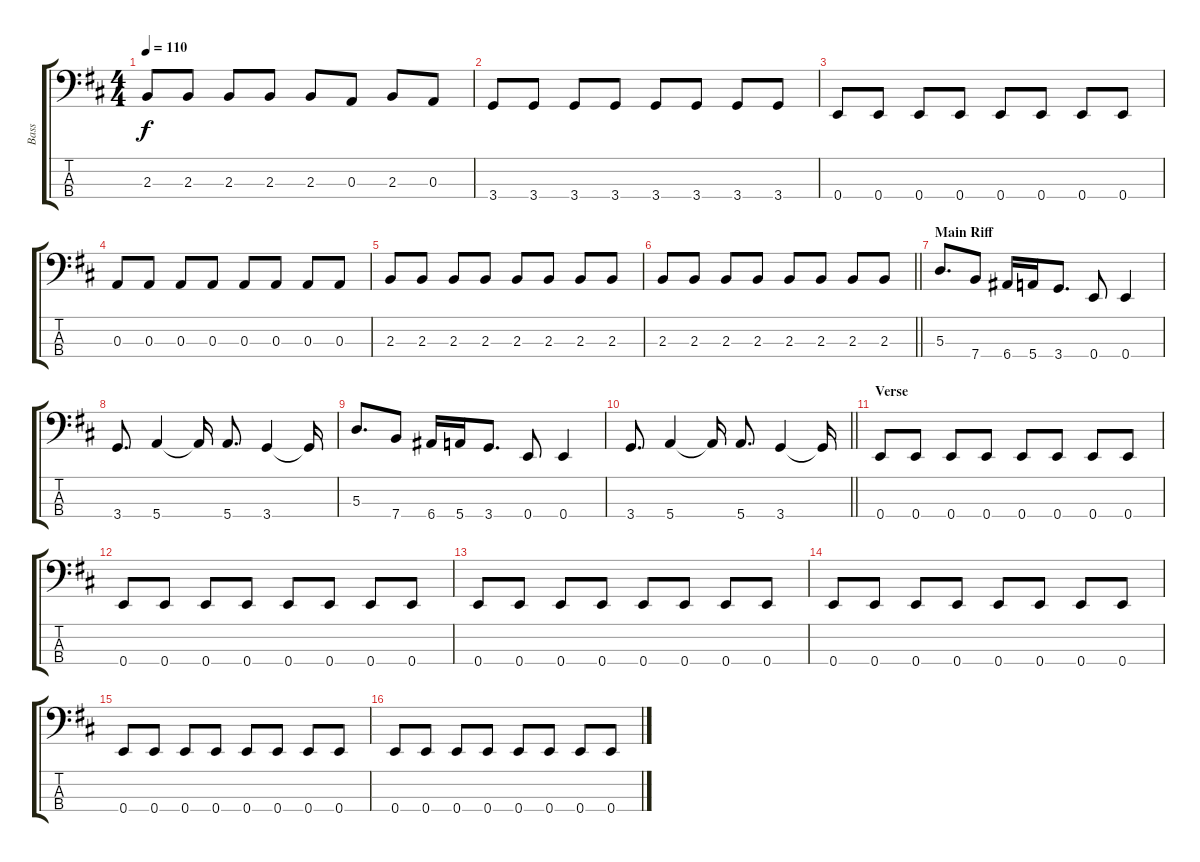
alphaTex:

\track ("Bass" "Bass") {instrument electricbassfinger}
\staff {score tabs}
\tuning (G2 D2 A1 E1) {hide}
\ts (4 4)
\tempo 110
\clef f4
\ks d
2.3.8{dy f} 2.3.8 2.3.8 2.3.8 2.3.8 0.3.8 2.3.8 0.3.8 |
3.4.8 3.4.8 3.4.8 3.4.8 3.4.8 3.4.8 3.4.8 3.4.8 |
0.4.8 0.4.8 0.4.8 0.4.8 0.4.8 0.4.8 0.4.8 0.4.8 |
0.3.8 0.3.8 0.3.8 0.3.8 0.3.8 0.3.8 0.3.8 0.3.8 |
2.3.8 2.3.8 2.3.8 2.3.8 2.3.8 2.3.8 2.3.8 2.3.8 |
\barLineRight lightlight
2.3.8 2.3.8 2.3.8 2.3.8 2.3.8 2.3.8 2.3.8 2.3.8 |
\section ("" "Main Riff")
5.3.8{d} 7.4.8 6.4.16 5.4.16 3.4.8{d} 0.4.8 0.4.4 |
3.4.8{d} 5.4.4 5.4{t}.16 5.4.8{d} 3.4.4 3.4{t}.16 |
5.3.8{d} 7.4.8 6.4.16 5.4.16 3.4.8{d} 0.4.8 0.4.4 |
\barLineRight lightlight
3.4.8{d} 5.4.4 5.4{t}.16 5.4.8{d} 3.4.4 3.4{t}.16 |
\section ("" "Verse")
0.4.8 0.4.8 0.4.8 0.4.8 0.4.8 0.4.8 0.4.8 0.4.8 |
0.4.8 0.4.8 0.4.8 0.4.8 0.4.8 0.4.8 0.4.8 0.4.8 |
0.4.8 0.4.8 0.4.8 0.4.8 0.4.8 0.4.8 0.4.8 0.4.8 |
0.4.8 0.4.8 0.4.8 0.4.8 0.4.8 0.4.8 0.4.8 0.4.8 |
0.4.8 0.4.8 0.4.8 0.4.8 0.4.8 0.4.8 0.4.8 0.4.8 |
0.4.8 0.4.8 0.4.8 0.4.8 0.4.8 0.4.8 0.4.8 0.4.8
